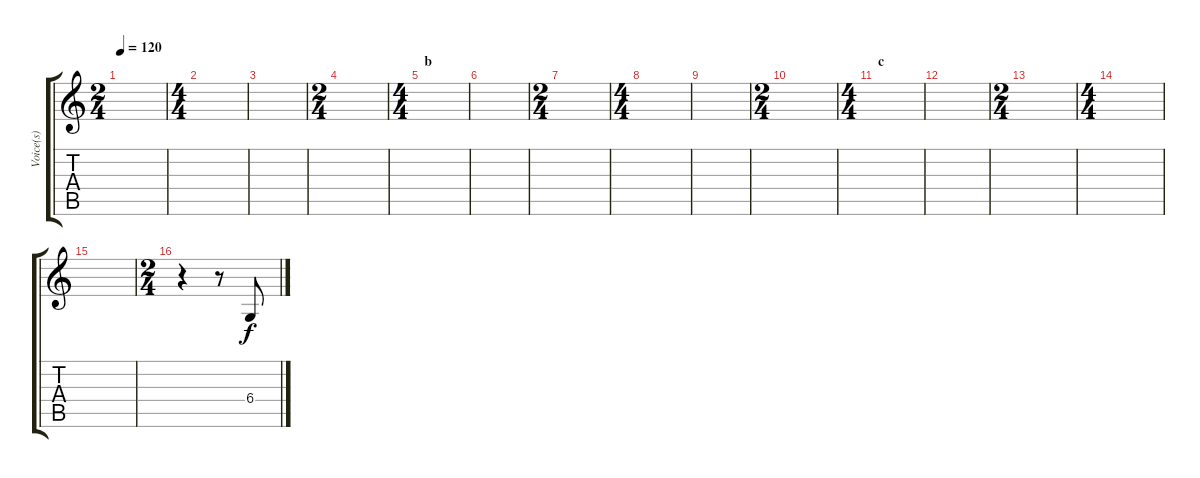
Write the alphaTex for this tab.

\track ("Voice(s)" "Voice(s)") {instrument choiraahs}
\staff {score tabs}
\tuning (Eb4 Bb3 Gb3 Db3 Ab2 Eb2) {hide}
\ts (2 4)
\tempo 120
\clef g2
\ks c
|
\ts (4 4)
|
|
\ts (2 4)
|
\ts (4 4)
\section ("" "b")
|
|
\ts (2 4)
|
\ts (4 4)
|
|
\ts (2 4)
|
\ts (4 4)
\section ("" "c")
|
|
\ts (2 4)
|
\ts (4 4)
|
|
\ts (2 4)
r.4 r.8 6.4.8{dy f}
